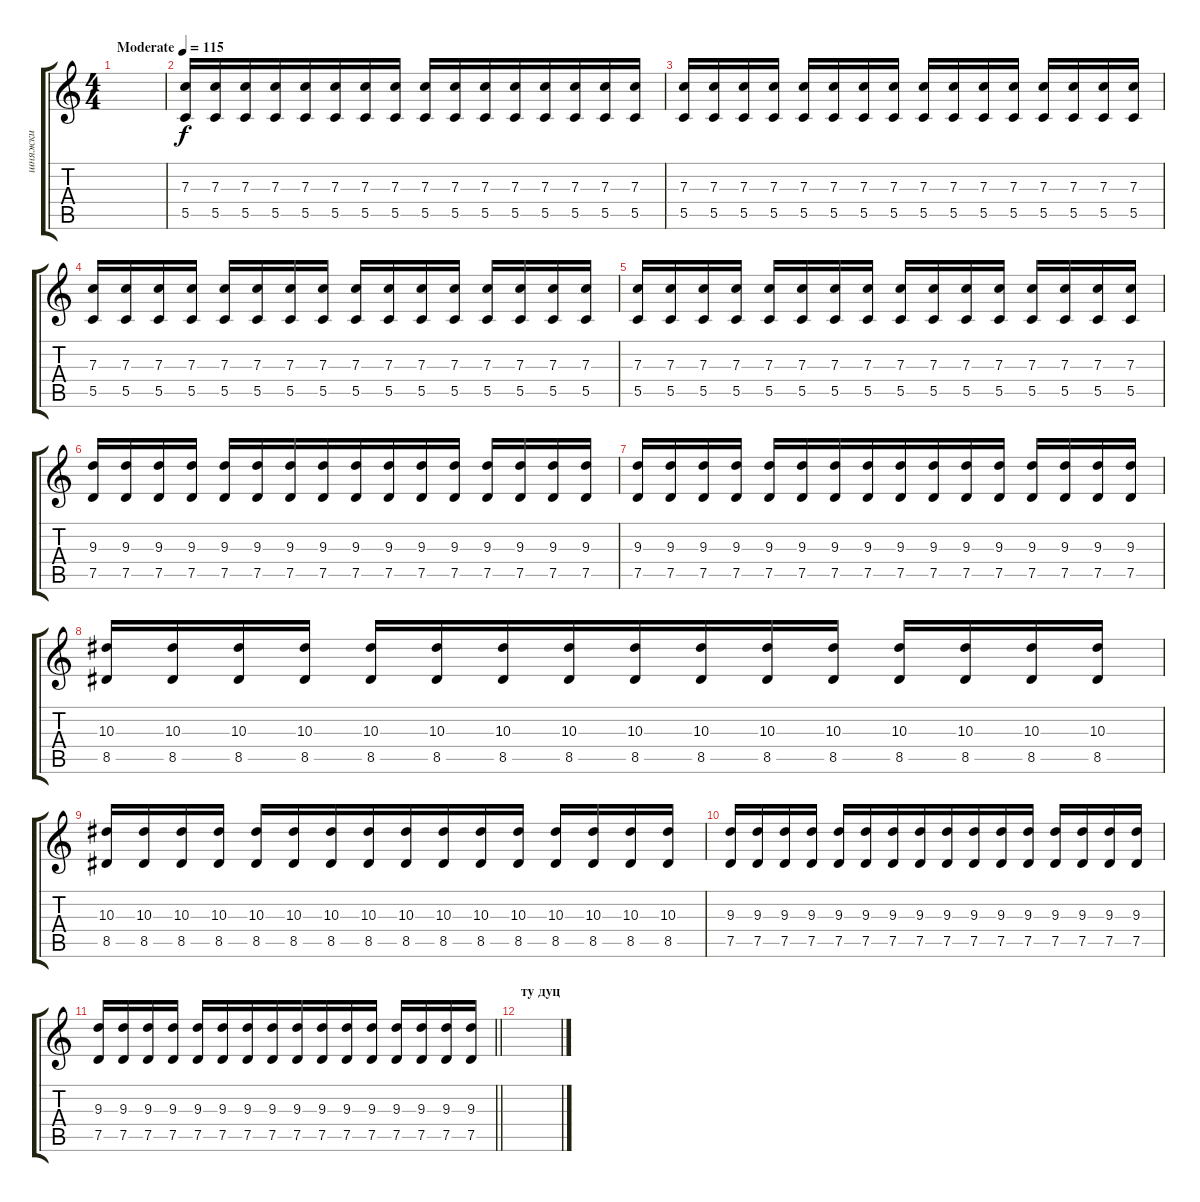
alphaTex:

\track ("шняжки" "шняжки") {instrument distortionguitar}
\staff {score tabs}
\tuning (D4 A3 F3 C3 G2 C2) {hide}
\ts (4 4)
\tempo (115 "Moderate")
\clef g2
\ks c
|
(7.3 5.5).16{volume 10 beam merge} (7.3 5.5).16 (7.3 5.5).16 (7.3 5.5).16{beam merge} (7.3 5.5).16 (7.3 5.5).16{beam merge} (7.3 5.5).16 (7.3 5.5).16 (7.3 5.5).16{beam merge} (7.3 5.5).16 (7.3 5.5).16 (7.3 5.5).16{beam merge} (7.3 5.5).16 (7.3 5.5).16{beam merge} (7.3 5.5).16 (7.3 5.5).16 |
(7.3 5.5).16 (7.3 5.5).16{beam merge} (7.3 5.5).16 (7.3 5.5).16 (7.3 5.5).16{beam merge} (7.3 5.5).16 (7.3 5.5).16{beam merge} (7.3 5.5).16 (7.3 5.5).16 (7.3 5.5).16{beam merge} (7.3 5.5).16 (7.3 5.5).16 (7.3 5.5).16{beam merge} (7.3 5.5).16 (7.3 5.5).16{beam merge} (7.3 5.5).16 |
(7.3 5.5).16 (7.3 5.5).16{beam merge} (7.3 5.5).16 (7.3 5.5).16 (7.3 5.5).16{beam merge} (7.3 5.5).16 (7.3 5.5).16{beam merge} (7.3 5.5).16 (7.3 5.5).16 (7.3 5.5).16{beam merge} (7.3 5.5).16 (7.3 5.5).16 (7.3 5.5).16{beam merge} (7.3 5.5).16 (7.3 5.5).16{beam merge} (7.3 5.5).16 |
(7.3 5.5).16 (7.3 5.5).16{beam merge} (7.3 5.5).16 (7.3 5.5).16 (7.3 5.5).16{beam merge} (7.3 5.5).16 (7.3 5.5).16{beam merge} (7.3 5.5).16 (7.3 5.5).16 (7.3 5.5).16{beam merge} (7.3 5.5).16 (7.3 5.5).16 (7.3 5.5).16{beam merge} (7.3 5.5).16 (7.3 5.5).16{beam merge} (7.3 5.5).16 |
(9.3 7.5).16 (9.3 7.5).16{beam merge} (9.3 7.5).16 (9.3 7.5).16 (9.3 7.5).16 (9.3 7.5).16 (9.3 7.5).16 (9.3 7.5).16{beam merge} (9.3 7.5).16 (9.3 7.5).16{beam merge} (9.3 7.5).16 (9.3 7.5).16 (9.3 7.5).16 (9.3 7.5).16 (9.3 7.5).16 (9.3 7.5).16 |
(9.3 7.5).16 (9.3 7.5).16{beam merge} (9.3 7.5).16 (9.3 7.5).16 (9.3 7.5).16 (9.3 7.5).16 (9.3 7.5).16 (9.3 7.5).16{beam merge} (9.3 7.5).16 (9.3 7.5).16{beam merge} (9.3 7.5).16 (9.3 7.5).16 (9.3 7.5).16 (9.3 7.5).16 (9.3 7.5).16 (9.3 7.5).16 |
(10.3 8.5).16 (10.3 8.5).16{beam merge} (10.3 8.5).16 (10.3 8.5).16 (10.3 8.5).16 (10.3 8.5).16 (10.3 8.5).16 (10.3 8.5).16{beam merge} (10.3 8.5).16 (10.3 8.5).16{beam merge} (10.3 8.5).16 (10.3 8.5).16 (10.3 8.5).16 (10.3 8.5).16 (10.3 8.5).16 (10.3 8.5).16 |
(10.3 8.5).16 (10.3 8.5).16{beam merge} (10.3 8.5).16 (10.3 8.5).16 (10.3 8.5).16 (10.3 8.5).16 (10.3 8.5).16 (10.3 8.5).16{beam merge} (10.3 8.5).16 (10.3 8.5).16{beam merge} (10.3 8.5).16 (10.3 8.5).16 (10.3 8.5).16 (10.3 8.5).16 (10.3 8.5).16 (10.3 8.5).16 |
(9.3 7.5).16 (9.3 7.5).16{beam merge} (9.3 7.5).16 (9.3 7.5).16 (9.3 7.5).16 (9.3 7.5).16 (9.3 7.5).16 (9.3 7.5).16{beam merge} (9.3 7.5).16 (9.3 7.5).16{beam merge} (9.3 7.5).16 (9.3 7.5).16 (9.3 7.5).16 (9.3 7.5).16 (9.3 7.5).16 (9.3 7.5).16 |
\barLineRight lightlight
(9.3 7.5).16 (9.3 7.5).16{beam merge} (9.3 7.5).16 (9.3 7.5).16 (9.3 7.5).16 (9.3 7.5).16 (9.3 7.5).16 (9.3 7.5).16{beam merge} (9.3 7.5).16 (9.3 7.5).16{beam merge} (9.3 7.5).16 (9.3 7.5).16 (9.3 7.5).16 (9.3 7.5).16 (9.3 7.5).16 (9.3 7.5).16 |
\section ("" "ту дуц")
